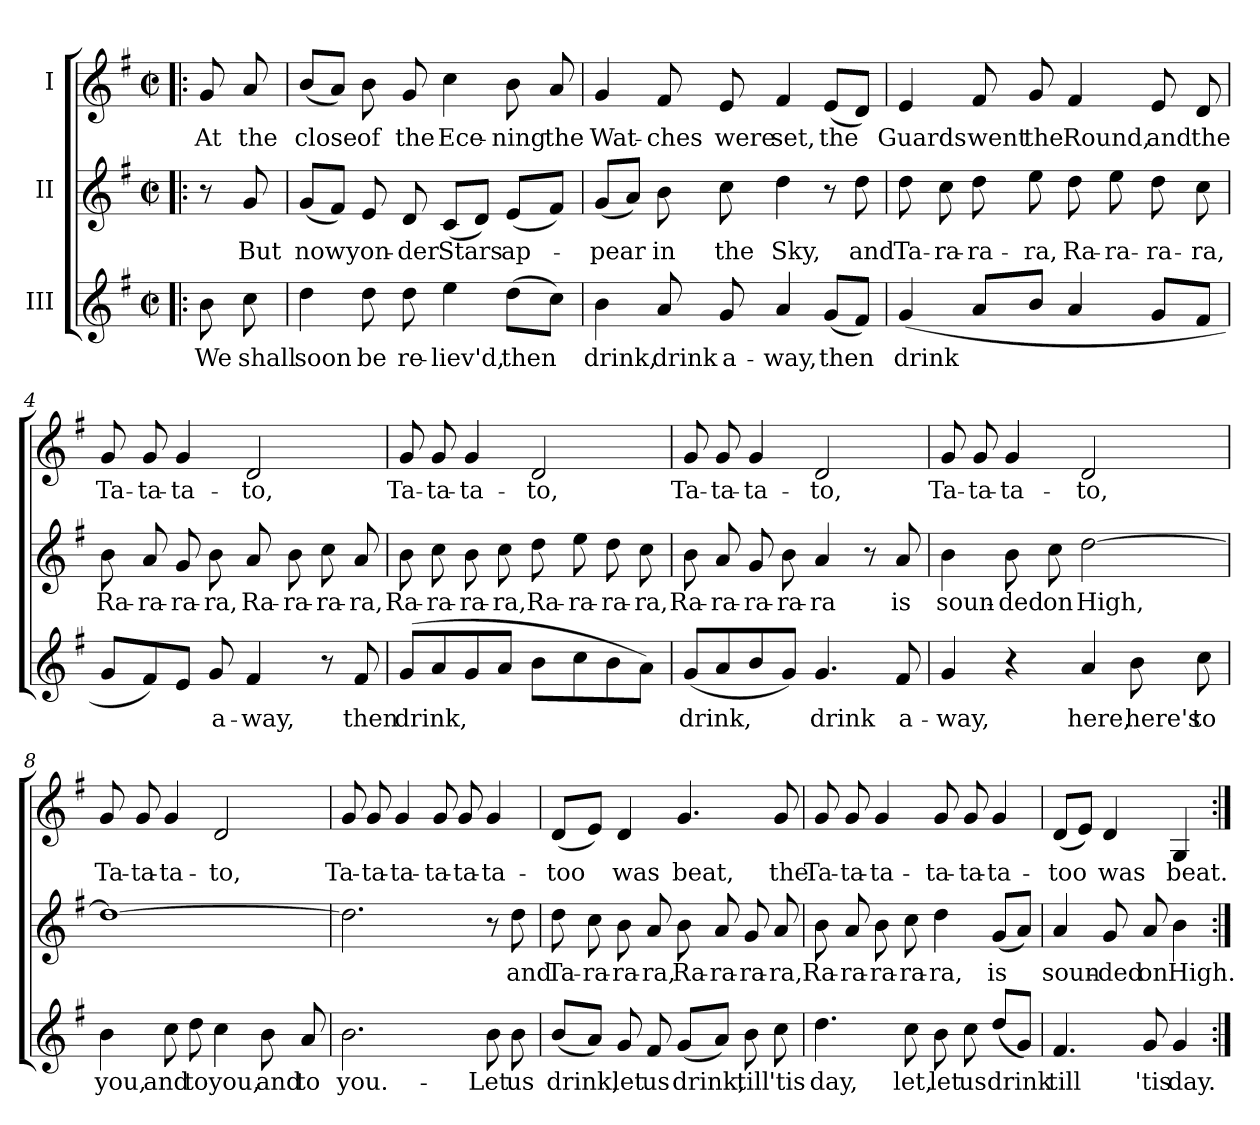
**kern	**text	**kern	**text	**kern	**text
*part3	*part3	*part2	*part2	*part1	*part1
*staff3	*staff3	*staff2	*staff2	*staff1	*staff1
*I"III	*	*I"II	*	*I"I	*
*	*	*clefG2	*	*clefG2	*
*k[f#]	*	*k[f#]	*	*k[f#]	*
*G:	*	*G:	*	*G:	*
*M2/2	*	*M2/2	*	*M2/2	*
*met(c|)	*	*met(c|)	*	*met(c|)	*
=!|:	=!|:	=!|:	=!|:	=!|:	=!|:
8b\	We	8r	.	8g/	At
8cc\	shall	8g/	But	8a/	the
=1	=1	=1	=1	=1	=1
4dd\	soon	(8g/L	now	(8b/L	close
.	.	8f#/J)	.	8a/J)	.
8dd\	be	8e/	yon-	8b\	of
8dd\	re-	8d/	-der	8g/	the
4ee\	-liev'd,	(8c/L	Stars	4cc\	Ece-
.	.	8d/J)	.	.	.
(8dd\L	then	(8e/L	ap-	8b\	-ning
8cc\J)	.	8f#/J)	.	8a/	the
=2	=2	=2	=2	=2	=2
4b\	drink,	(8g/L	-pear	4g/	Wat-
.	.	8a/J)	.	.	.
8a/	drink	8b\	in	8f#/	-ches
8g/	a-	8cc\	the	8e/	were
4a/	-way,	4dd\	Sky,	4f#/	set,
(8g/L	then	8r	.	(8e/L	the
8f#/J)	.	8dd\	and	8d/J)	.
=3	=3	=3	=3	=3	=3
(4g/	drink	8dd\	Ta-	4e/	Guards
.	.	8cc\	-ra-	.	.
8a/L	.	8dd\	-ra-	8f#/	went
8b/J	.	8ee\	-ra,	8g/	the
4a/	.	8dd\	Ra-	4f#/	Round,
.	.	8ee\	-ra-	.	.
8g/L	.	8dd\	-ra-	8e/	and
8f#/J	.	8cc\	-ra,	8d/	the
!!LO:LB:g=z
=4	=4	=4	=4	=4	=4
8g/L	.	8b\	Ra-	8g/	Ta-
8f#/)	.	8a/	-ra-	8g/	-ta-
8e/J	.	8g/	-ra-	4g/	-ta-
8g/	a-	8b\	-ra,	.	.
4f#/	-way,	8a/	Ra-	2d/	-to,
.	.	8b\	-ra-	.	.
8r	.	8cc\	-ra-	.	.
8f#/	then	8a/	-ra,	.	.
=5	=5	=5	=5	=5	=5
(8g/L	drink,	8b\	Ra-	8g/	Ta-
8a/	.	8cc\	-ra-	8g/	-ta-
8g/	.	8b\	-ra-	4g/	-ta-
8a/J	.	8cc\	-ra,	.	.
8b\L	.	8dd\	Ra-	2d/	-to,
8cc\	.	8ee\	-ra-	.	.
8b\	.	8dd\	-ra-	.	.
8a\J)	.	8cc\	-ra,	.	.
=6	=6	=6	=6	=6	=6
(8g/L	drink,	8b\	Ra-	8g/	Ta-
8a/	.	8a/	-ra-	8g/	-ta-
8b/	.	8g/	-ra-	4g/	-ta-
8g/J)	.	8b\	-ra-	.	.
4.g/	drink	4a/	-ra	2d/	-to,
.	.	8r	.	.	.
8f#/	a-	8a/	is	.	.
=7	=7	=7	=7	=7	=7
4g/	-way,	4b\	soun-	8g/	Ta-
.	.	.	.	8g/	-ta-
4r	.	8b\	-ded	4g/	-ta-
.	.	8cc\	on	.	.
4a/	here,	[2dd\	High,	2d/	-to,
8b\	here's	.	.	.	.
8cc\	to	.	.	.	.
!!LO:LB:g=z
=8	=8	=8	=8	=8	=8
4b\	you,	1dd_	.	8g/	Ta-
.	.	.	.	8g/	-ta-
8cc\	and	.	.	4g/	-ta-
8dd\	to	.	.	.	.
4cc\	you,	.	.	2d/	-to,
8b\	and	.	.	.	.
8a/	to	.	.	.	.
=9	=9	=9	=9	=9	=9
2.b\	you.-	2.dd\]	.	8g/	Ta-
.	.	.	.	8g/	-ta-
.	.	.	.	4g/	-ta-
.	.	.	.	8g/	-ta-
.	.	.	.	8g/	-ta-
8b\	Let	8r	.	4g/	-ta-
8b\	us	8dd\	and	.	.
=10	=10	=10	=10	=10	=10
(8b/L	drink,	8dd\	Ta-	(8d/L	-too
8a/J)	.	8cc\	-ra-	8e/J)	.
8g/	let	8b\	-ra-	4d/	was
8f#/	us	8a/	-ra,	.	.
(8g/L	drink,	8b\	Ra-	4.g/	beat,
8a/J)	.	8a/	-ra-	.	.
8b\	till	8g/	-ra-	.	.
8cc\	'tis	8a/	-ra,	8g/	the
=11	=11	=11	=11	=11	=11
4.dd\	day,	8b\	Ra-	8g/	Ta-
.	.	8a/	-ra-	8g/	-ta-
.	.	8b\	-ra-	4g/	-ta-
8cc\	let,	8cc\	-ra-	.	.
8b\	let	4dd\	-ra,	8g/	-ta-
8cc\	us	.	.	8g/	-ta-
(8dd/L	drink	(8g/L	is	4g/	-ta-
8g/J)	.	8a/J)	.	.	.
!!LO:LB:g=z
=12	=12	=12	=12	=12	=12
4.f#/	till	4a/	soun-	(8d/L	-too
.	.	.	.	8e/J)	.
.	.	8g/	-ded	4d/	was
8g/	'tis	8a/	on	.	.
4g/	day.	4b\	High.	4G/	beat.
=:|!	=:|!	=:|!	=:|!	=:|!	=:|!
*-	*-	*-	*-	*-	*-
